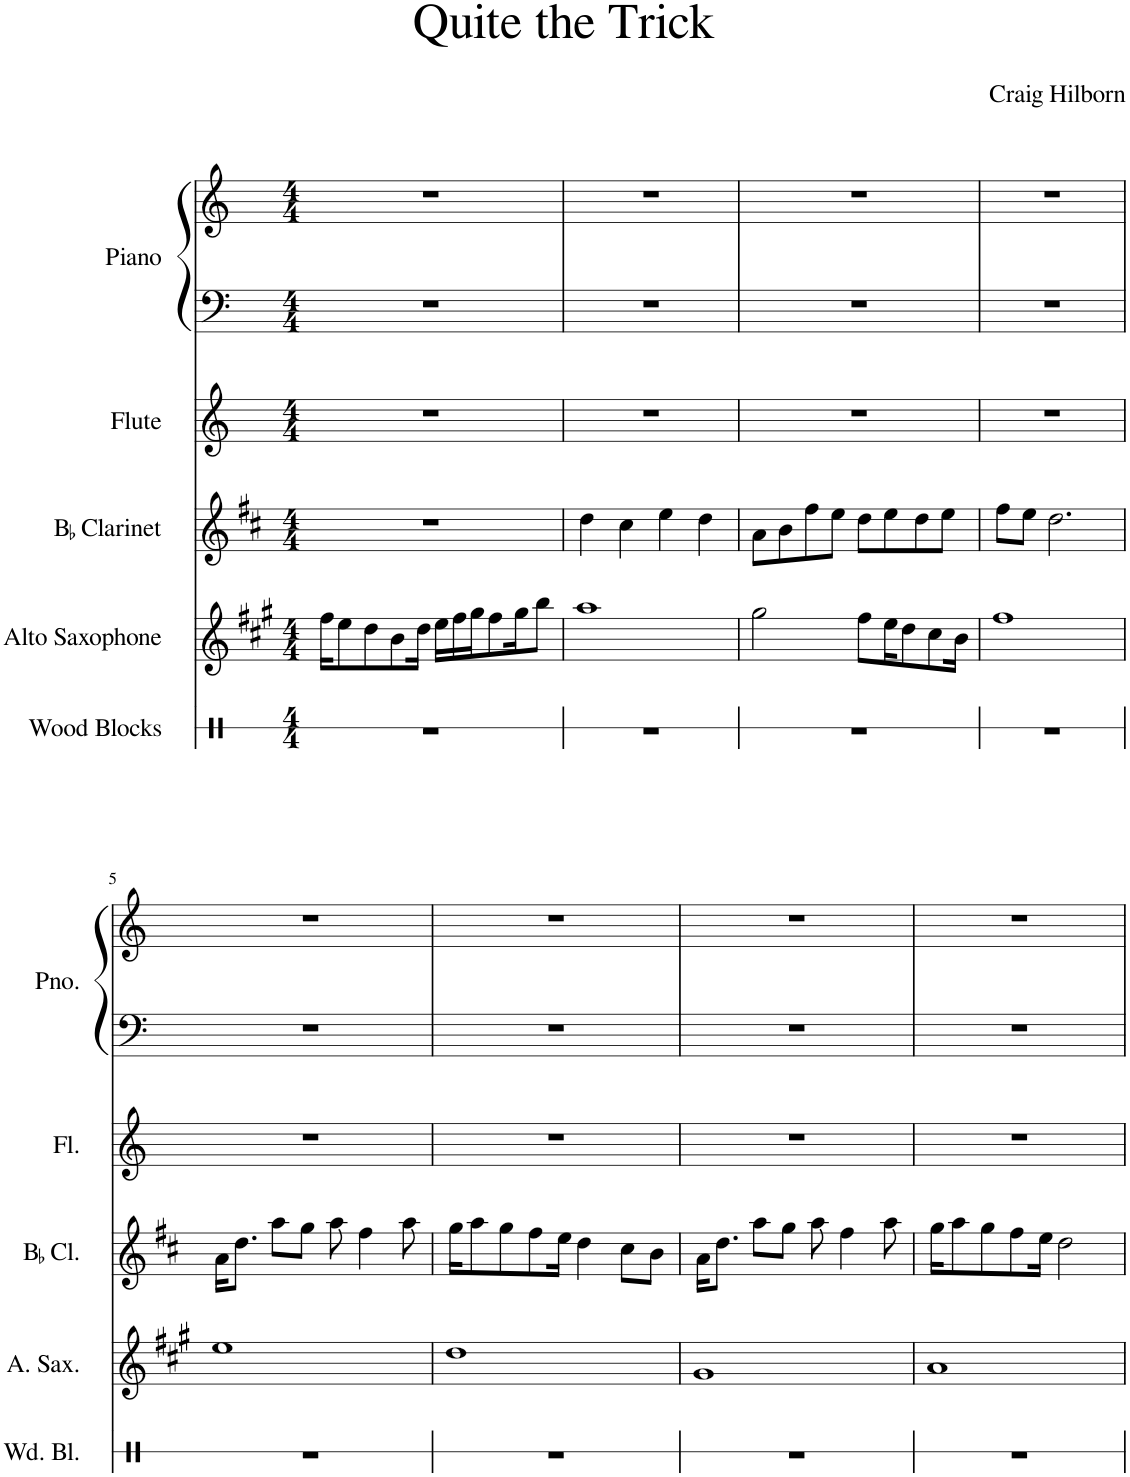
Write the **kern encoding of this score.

**kern	**kern	**kern	**kern	**kern	**kern
*part5	*part4	*part3	*part2	*part1	*part1
*staff6	*staff5	*staff4	*staff3	*staff2	*staff1
*I"Wood Blocks	*I"Alto Saxophone	*I"BaccidentalFlat Clarinet	*I"Flute	*I"Piano	*
*I'Wd. Bl.	*I'A. Sax.	*I'BaccidentalFlat Cl.	*I'Fl.	*I'Pno.	*
*stria1	*	*	*	*	*
*clefX	*clefG2	*clefG2	*clefG2	*clefF4	*clefG2
*	*Trd5c9	*Trd1c2	*	*	*
*k[]	*k[f#c#g#]	*k[f#c#]	*k[]	*k[]	*k[]
*M4/4	*M4/4	*M4/4	*M4/4	*M4/4	*M4/4
=1	=1	=1	=1	=1	=1
1r	16ff#\KL	1r	1r	1r	1r
.	8ee\	.	.	.	.
.	8dd\	.	.	.	.
.	8b\	.	.	.	.
.	16dd\Jk	.	.	.	.
.	16ee\LL	.	.	.	.
.	16ff#\	.	.	.	.
.	16gg#\J	.	.	.	.
.	8ff#\	.	.	.	.
.	16gg#\K	.	.	.	.
.	8bb\J	.	.	.	.
=2	=2	=2	=2	=2	=2
1r	1aa	4dd\	1r	1r	1r
.	.	4cc#\	.	.	.
.	.	4ee\	.	.	.
.	.	4dd\	.	.	.
=3	=3	=3	=3	=3	=3
1r	2gg#\	8a\L	1r	1r	1r
.	.	8b\	.	.	.
.	.	8ff#\	.	.	.
.	.	8ee\J	.	.	.
.	8ff#\L	8dd\L	.	.	.
.	16ee\K	8ee\	.	.	.
.	8dd\	.	.	.	.
.	.	8dd\	.	.	.
.	8cc#\	.	.	.	.
.	.	8ee\J	.	.	.
.	16b\Jk	.	.	.	.
=4	=4	=4	=4	=4	=4
1r	1ff#	8ff#\L	1r	1r	1r
.	.	8ee\J	.	.	.
.	.	2.dd\	.	.	.
!!LO:LB:g=z
=5	=5	=5	=5	=5	=5
1r	1ee	16a\KL	1r	1r	1r
.	.	8.dd\J	.	.	.
.	.	8aa\L	.	.	.
.	.	8gg\J	.	.	.
.	.	8aa\	.	.	.
.	.	4ff#\	.	.	.
.	.	8aa\	.	.	.
=6	=6	=6	=6	=6	=6
1r	1dd	16gg\KL	1r	1r	1r
.	.	8aa\	.	.	.
.	.	8gg\	.	.	.
.	.	8ff#\	.	.	.
.	.	16ee\Jk	.	.	.
.	.	4dd\	.	.	.
.	.	8cc#\L	.	.	.
.	.	8b\J	.	.	.
=7	=7	=7	=7	=7	=7
1r	1g#	16a\KL	1r	1r	1r
.	.	8.dd\J	.	.	.
.	.	8aa\L	.	.	.
.	.	8gg\J	.	.	.
.	.	8aa\	.	.	.
.	.	4ff#\	.	.	.
.	.	8aa\	.	.	.
=8	=8	=8	=8	=8	=8
1r	1a	16gg\KL	1r	1r	1r
.	.	8aa\	.	.	.
.	.	8gg\	.	.	.
.	.	8ff#\	.	.	.
.	.	16ee\Jk	.	.	.
.	.	2dd\	.	.	.
=	=	=	=	=	=
*-	*-	*-	*-	*-	*-
